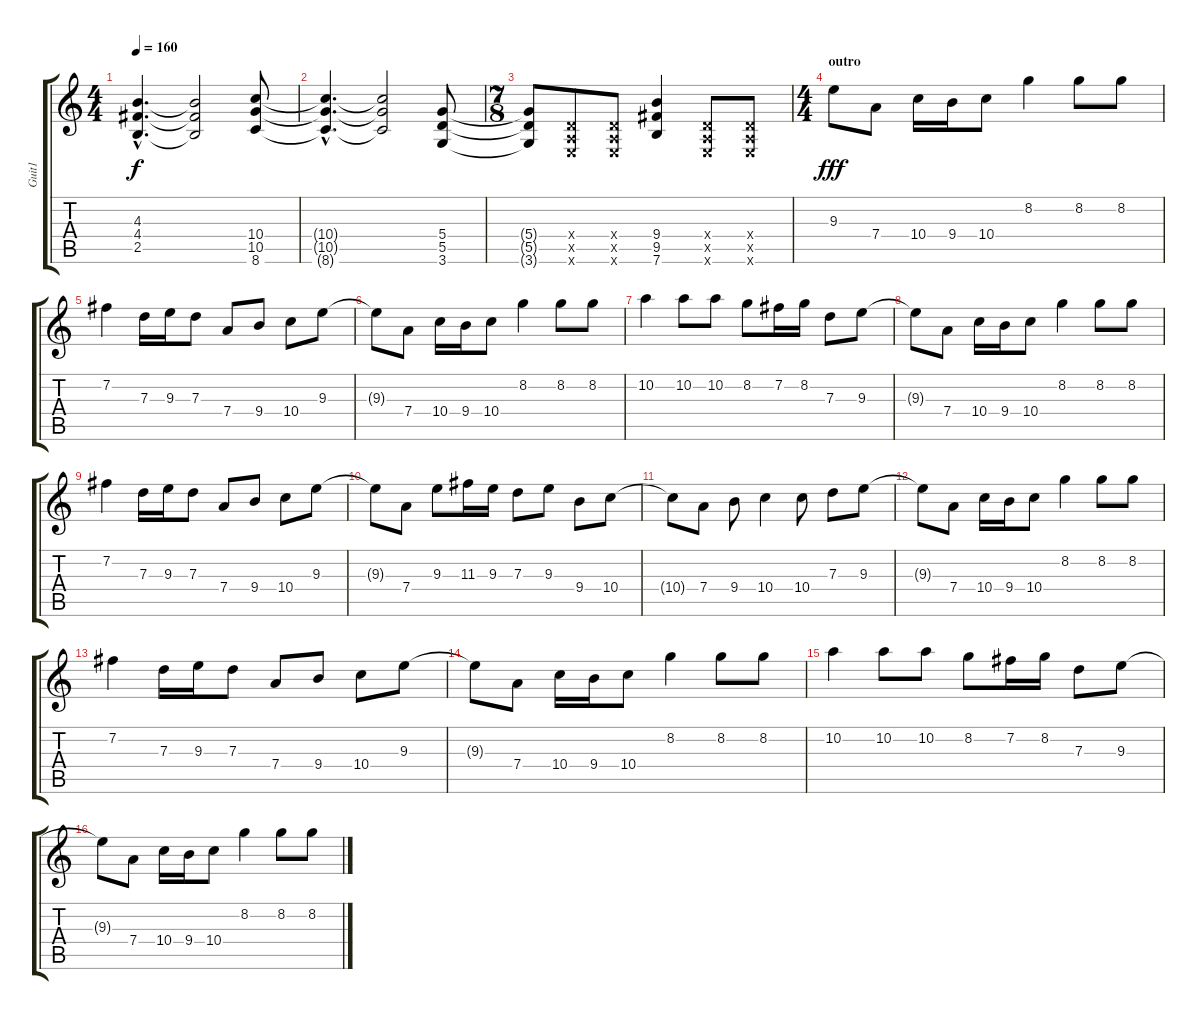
\track ("Guit1" "Guit1") {instrument overdrivenguitar}
\staff {score tabs}
\tuning (E4 B3 G3 D3 A2 E2) {hide}
\ts (4 4)
\tempo 160
\clef g2
\ks c
(4.3{hac t} 4.4{hac t} 2.5{hac t}).4{d dy f} (4.3{t} 4.4{t} 2.5{t}).2 (10.4 10.5 8.6).8 |
(10.4{hac t} 10.5{hac t} 8.6{hac t}).4{d} (10.4{t} 10.5{t} 8.6{t}).2 (5.4 5.5 3.6).8 |
\ts (7 8)
(5.4{t} 5.5{t} 3.6{t}).8 (0.4{x} 0.5{x} 0.6{x}).8 (0.4{x} 0.5{x} 0.6{x}).8 (9.4 9.5 7.6).4 (0.4{x} 0.5{x} 0.6{x}).8 (0.4{x} 0.5{x} 0.6{x}).8 |
\ts (4 4)
\section ("" "outro")
9.3.8{dy fff} 7.4.8 10.4.16 9.4.16 10.4.8 8.2.4 8.2.8 8.2.8 |
7.2.4 7.3.16 9.3.16 7.3.8 7.4.8 9.4.8 10.4.8 9.3.8 |
9.3{t}.8 7.4.8 10.4.16 9.4.16 10.4.8 8.2.4 8.2.8 8.2.8 |
10.2.4 10.2.8 10.2.8 8.2.8 7.2.16 8.2.16 7.3.8 9.3.8 |
9.3{t}.8 7.4.8 10.4.16 9.4.16 10.4.8 8.2.4 8.2.8 8.2.8 |
7.2.4 7.3.16 9.3.16 7.3.8 7.4.8 9.4.8 10.4.8 9.3.8 |
9.3{t}.8 7.4.8 9.3.8 11.3.16 9.3.16 7.3.8 9.3.8 9.4.8 10.4.8 |
10.4{t}.8 7.4.8 9.4.8 10.4.4 10.4.8 7.3.8 9.3.8 |
9.3{t}.8 7.4.8 10.4.16 9.4.16 10.4.8 8.2.4 8.2.8 8.2.8 |
7.2.4 7.3.16 9.3.16 7.3.8 7.4.8 9.4.8 10.4.8 9.3.8 |
9.3{t}.8 7.4.8 10.4.16 9.4.16 10.4.8 8.2.4 8.2.8 8.2.8 |
10.2.4 10.2.8 10.2.8 8.2.8 7.2.16 8.2.16 7.3.8 9.3.8 |
9.3{t}.8 7.4.8 10.4.16 9.4.16 10.4.8 8.2.4 8.2.8 8.2.8
